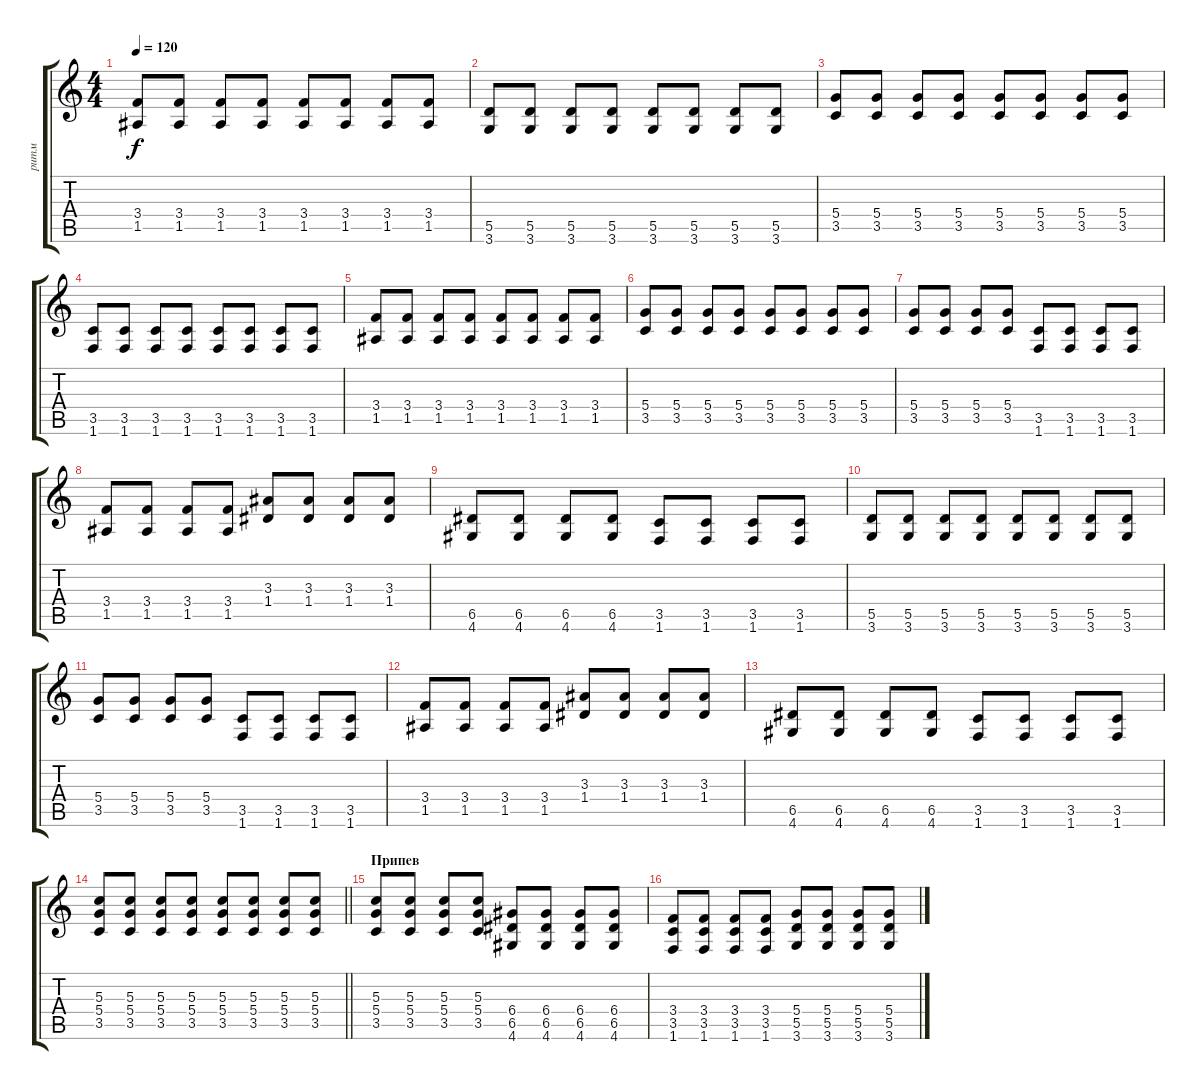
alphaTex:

\track ("ритм" "ритм") {instrument distortionguitar}
\staff {score tabs}
\tuning (E4 B3 G3 D3 A2 E2) {hide}
\ts (4 4)
\tempo 120
\clef g2
\ks c
(3.4 1.5).8{dy f} (3.4 1.5).8 (3.4 1.5).8 (3.4 1.5).8 (3.4 1.5).8 (3.4 1.5).8 (3.4 1.5).8 (3.4 1.5).8 |
(5.5 3.6).8 (5.5 3.6).8 (5.5 3.6).8 (5.5 3.6).8 (5.5 3.6).8 (5.5 3.6).8 (5.5 3.6).8 (5.5 3.6).8 |
(5.4 3.5).8 (5.4 3.5).8 (5.4 3.5).8 (5.4 3.5).8 (5.4 3.5).8 (5.4 3.5).8 (5.4 3.5).8 (5.4 3.5).8 |
(3.5 1.6).8 (3.5 1.6).8 (3.5 1.6).8 (3.5 1.6).8 (3.5 1.6).8 (3.5 1.6).8 (3.5 1.6).8 (3.5 1.6).8 |
(3.4 1.5).8 (3.4 1.5).8 (3.4 1.5).8 (3.4 1.5).8 (3.4 1.5).8 (3.4 1.5).8 (3.4 1.5).8 (3.4 1.5).8 |
(5.4 3.5).8 (5.4 3.5).8 (5.4 3.5).8 (5.4 3.5).8 (5.4 3.5).8 (5.4 3.5).8 (5.4 3.5).8 (5.4 3.5).8 |
(5.4 3.5).8 (5.4 3.5).8 (5.4 3.5).8 (5.4 3.5).8 (3.5 1.6).8 (3.5 1.6).8 (3.5 1.6).8 (3.5 1.6).8 |
(3.4 1.5).8 (3.4 1.5).8 (3.4 1.5).8 (3.4 1.5).8 (3.3 1.4).8 (3.3 1.4).8 (3.3 1.4).8 (3.3 1.4).8 |
(6.5 4.6).8 (6.5 4.6).8 (6.5 4.6).8 (6.5 4.6).8 (3.5 1.6).8 (3.5 1.6).8 (3.5 1.6).8 (3.5 1.6).8 |
(5.5 3.6).8 (5.5 3.6).8 (5.5 3.6).8 (5.5 3.6).8 (5.5 3.6).8 (5.5 3.6).8 (5.5 3.6).8 (5.5 3.6).8 |
(5.4 3.5).8 (5.4 3.5).8 (5.4 3.5).8 (5.4 3.5).8 (3.5 1.6).8 (3.5 1.6).8 (3.5 1.6).8 (3.5 1.6).8 |
(3.4 1.5).8 (3.4 1.5).8 (3.4 1.5).8 (3.4 1.5).8 (3.3 1.4).8 (3.3 1.4).8 (3.3 1.4).8 (3.3 1.4).8 |
(6.5 4.6).8 (6.5 4.6).8 (6.5 4.6).8 (6.5 4.6).8 (3.5 1.6).8 (3.5 1.6).8 (3.5 1.6).8 (3.5 1.6).8 |
\barLineRight lightlight
(5.3 5.4 3.5).8 (5.3 5.4 3.5).8 (5.3 5.4 3.5).8 (5.3 5.4 3.5).8 (5.3 5.4 3.5).8 (5.3 5.4 3.5).8 (5.3 5.4 3.5).8 (5.3 5.4 3.5).8 |
\section ("" "Припев")
(5.3 5.4 3.5).8 (5.3 5.4 3.5).8 (5.3 5.4 3.5).8 (5.3 5.4 3.5).8 (6.4 6.5 4.6).8 (6.4 6.5 4.6).8 (6.4 6.5 4.6).8 (6.4 6.5 4.6).8 |
(3.4 3.5 1.6).8 (3.4 3.5 1.6).8 (3.4 3.5 1.6).8 (3.4 3.5 1.6).8 (5.4 5.5 3.6).8 (5.4 5.5 3.6).8 (5.4 5.5 3.6).8 (5.4 5.5 3.6).8
